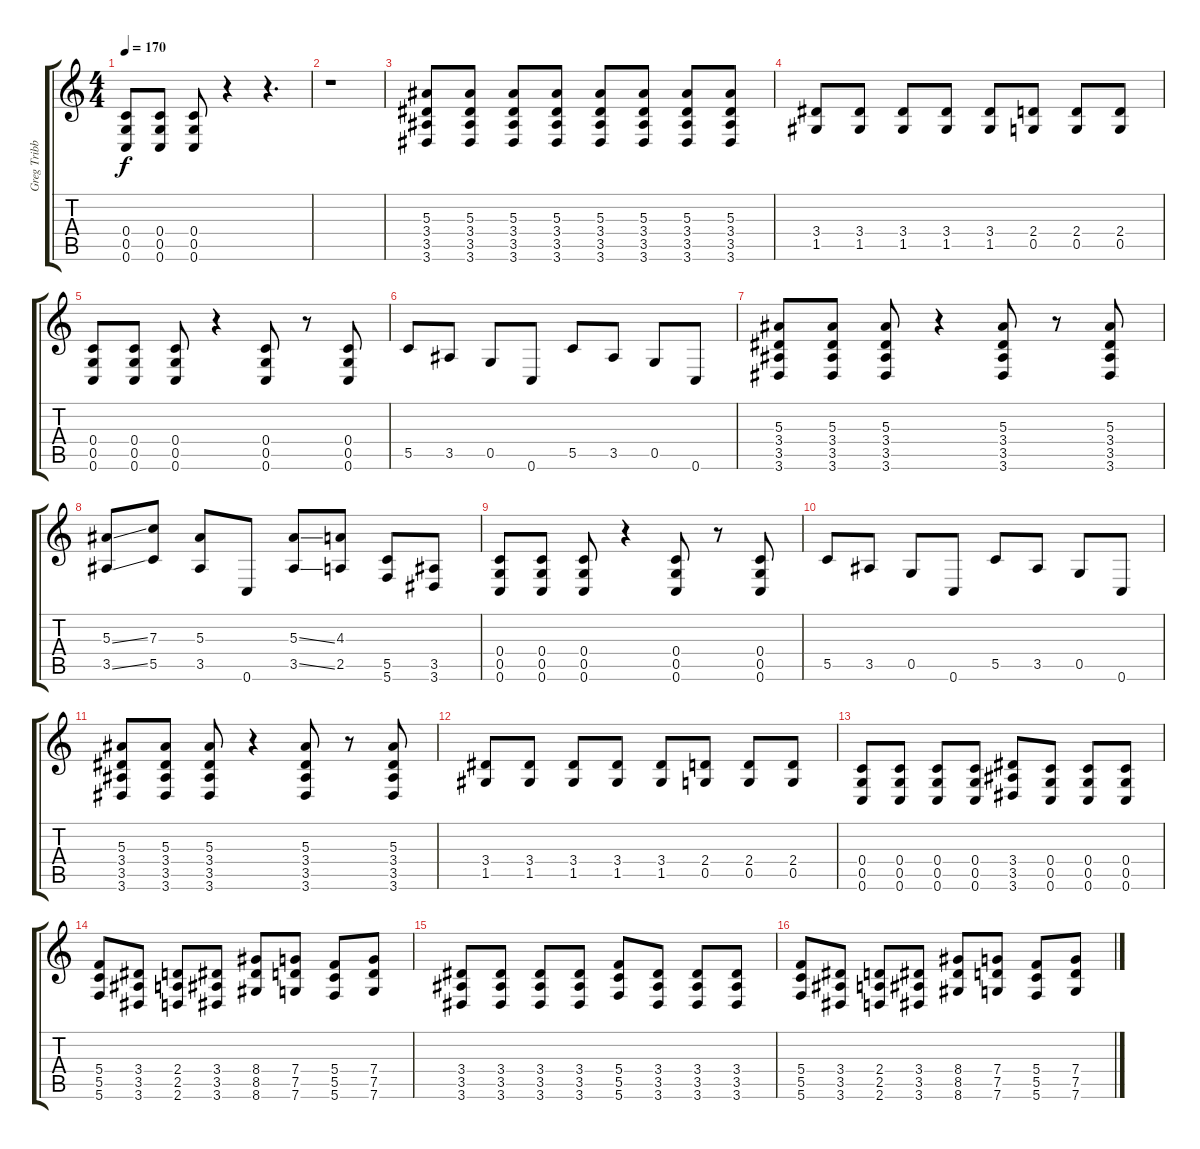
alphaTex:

\track ("Greg Tribbett" "Greg Tribb") {instrument distortionguitar}
\staff {score tabs}
\tuning (D4 A3 F3 C3 G2 C2) {hide}
\ts (4 4)
\tempo 170
\clef g2
\ks c
(0.4 0.5 0.6).8{dy f} (0.4 0.5 0.6).8 (0.4 0.5 0.6).8 r.4 r.4{d} |
r.1 |
(5.3 3.4 3.5 3.6).8 (5.3 3.4 3.5 3.6).8 (5.3 3.4 3.5 3.6).8 (5.3 3.4 3.5 3.6).8 (5.3 3.4 3.5 3.6).8 (5.3 3.4 3.5 3.6).8 (5.3 3.4 3.5 3.6).8 (5.3 3.4 3.5 3.6).8 |
(3.4 1.5).8 (3.4 1.5).8 (3.4 1.5).8 (3.4 1.5).8 (3.4 1.5).8 (2.4 0.5).8 (2.4 0.5).8 (2.4 0.5).8 |
(0.4 0.5 0.6).8 (0.4 0.5 0.6).8 (0.4 0.5 0.6).8 r.4 (0.4 0.5 0.6).8 r.8 (0.4 0.5 0.6).8 |
5.5.8 3.5.8 0.5.8 0.6.8 5.5.8 3.5.8 0.5.8 0.6.8 |
(5.3 3.4 3.5 3.6).8 (5.3 3.4 3.5 3.6).8 (5.3 3.4 3.5 3.6).8 r.4 (5.3 3.4 3.5 3.6).8 r.8 (5.3 3.4 3.5 3.6).8 |
(5.3{ss} 3.5{ss}).8 (7.3 5.5).8 (5.3 3.5).8 0.6.8 (5.3{ss} 3.5{ss}).8 (4.3 2.5).8 (5.5 5.6).8 (3.5 3.6).8 |
(0.4 0.5 0.6).8 (0.4 0.5 0.6).8 (0.4 0.5 0.6).8 r.4 (0.4 0.5 0.6).8 r.8 (0.4 0.5 0.6).8 |
5.5.8 3.5.8 0.5.8 0.6.8 5.5.8 3.5.8 0.5.8 0.6.8 |
(5.3 3.4 3.5 3.6).8 (5.3 3.4 3.5 3.6).8 (5.3 3.4 3.5 3.6).8 r.4 (5.3 3.4 3.5 3.6).8 r.8 (5.3 3.4 3.5 3.6).8 |
(3.4 1.5).8 (3.4 1.5).8 (3.4 1.5).8 (3.4 1.5).8 (3.4 1.5).8 (2.4 0.5).8 (2.4 0.5).8 (2.4 0.5).8 |
(0.4 0.5 0.6).8 (0.4 0.5 0.6).8 (0.4 0.5 0.6).8 (0.4 0.5 0.6).8 (3.4 3.5 3.6).8 (0.4 0.5 0.6).8 (0.4 0.5 0.6).8 (0.4 0.5 0.6).8 |
(5.4 5.5 5.6).8 (3.4 3.5 3.6).8 (2.4 2.5 2.6).8 (3.4 3.5 3.6).8 (8.4 8.5 8.6).8 (7.4 7.5 7.6).8 (5.4 5.5 5.6).8 (7.4 7.5 7.6).8 |
(3.4 3.5 3.6).8 (3.4 3.5 3.6).8 (3.4 3.5 3.6).8 (3.4 3.5 3.6).8 (5.4 5.5 5.6).8 (3.4 3.5 3.6).8 (3.4 3.5 3.6).8 (3.4 3.5 3.6).8 |
(5.4 5.5 5.6).8 (3.4 3.5 3.6).8 (2.4 2.5 2.6).8 (3.4 3.5 3.6).8 (8.4 8.5 8.6).8 (7.4 7.5 7.6).8 (5.4 5.5 5.6).8 (7.4 7.5 7.6).8
